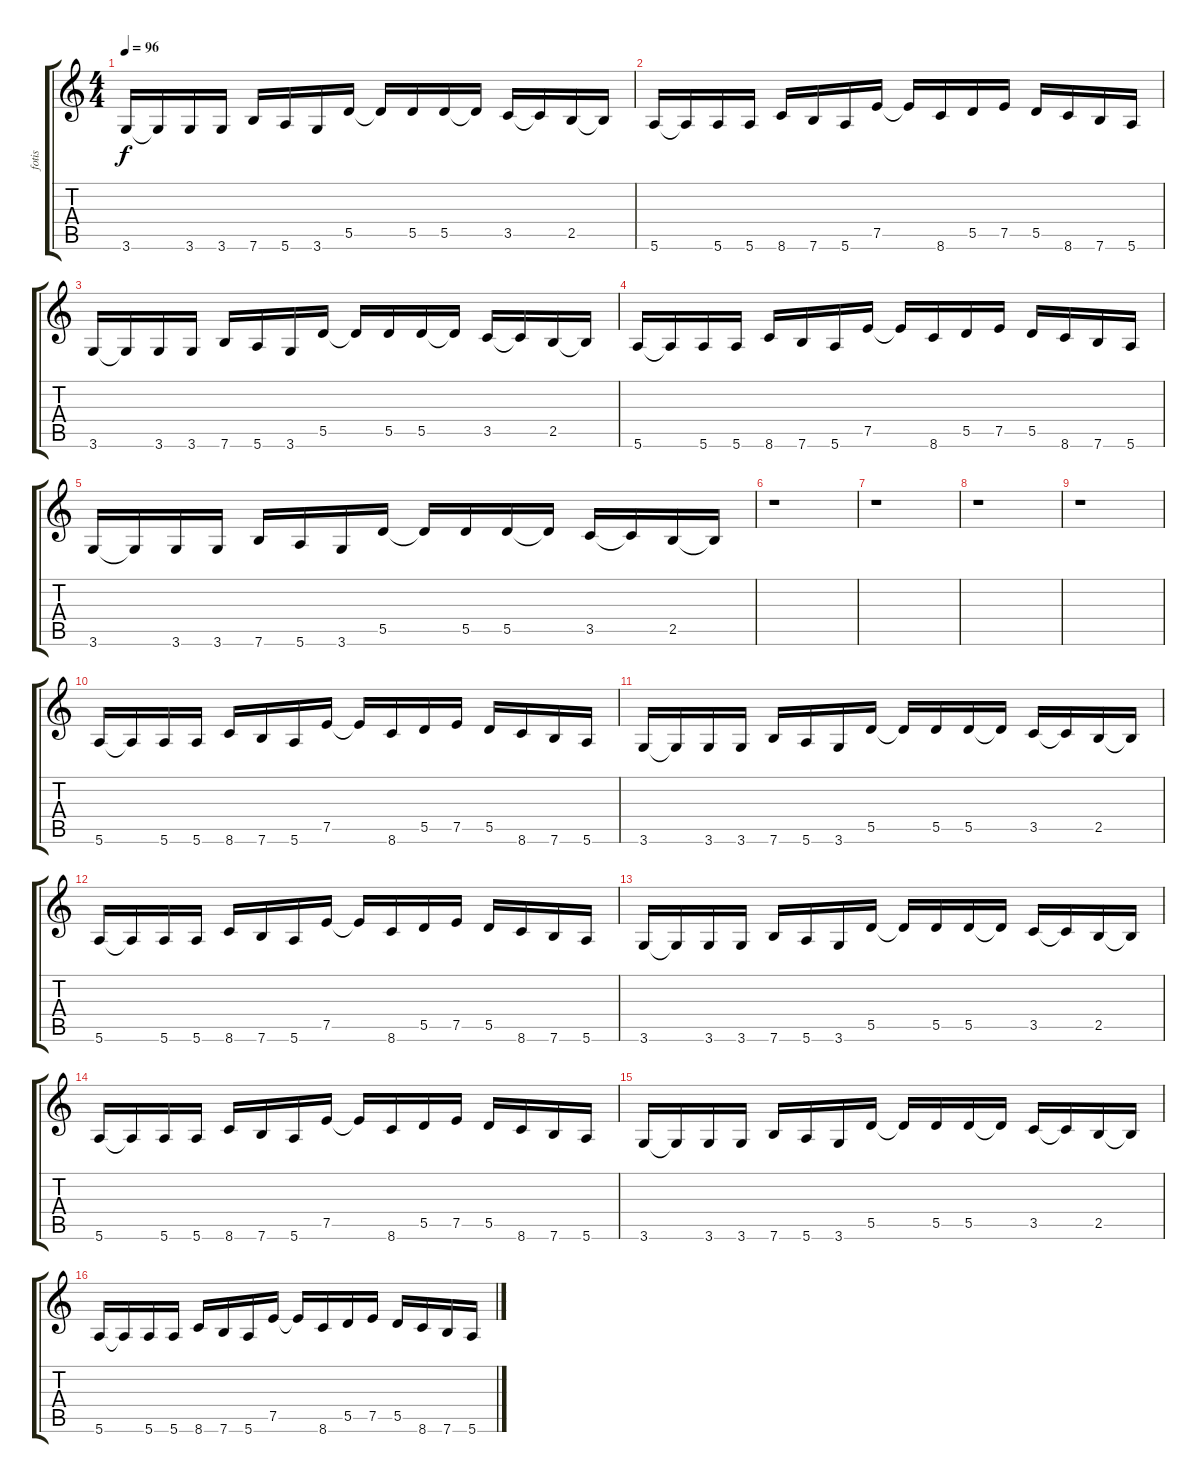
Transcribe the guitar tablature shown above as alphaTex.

\track ("fotis" "fotis") {instrument overdrivenguitar}
\staff {score tabs}
\tuning (E4 B3 G3 D3 A2 E2) {hide}
\ts (4 4)
\tempo 96
\clef g2
\ks c
3.6.16{dy f} 3.6{t}.16 3.6.16 3.6.16 7.6.16 5.6.16 3.6.16 5.5.16 5.5{t}.16 5.5.16 5.5.16 5.5{t}.16 3.5.16 3.5{t}.16 2.5.16 2.5{t}.16 |
5.6.16 5.6{t}.16 5.6.16 5.6.16 8.6.16 7.6.16 5.6.16 7.5.16 7.5{t}.16 8.6.16 5.5.16 7.5.16 5.5.16 8.6.16 7.6.16 5.6.16 |
3.6.16 3.6{t}.16 3.6.16 3.6.16 7.6.16 5.6.16 3.6.16 5.5.16 5.5{t}.16 5.5.16 5.5.16 5.5{t}.16 3.5.16 3.5{t}.16 2.5.16 2.5{t}.16 |
5.6.16 5.6{t}.16 5.6.16 5.6.16 8.6.16 7.6.16 5.6.16 7.5.16 7.5{t}.16 8.6.16 5.5.16 7.5.16 5.5.16 8.6.16 7.6.16 5.6.16 |
3.6.16 3.6{t}.16 3.6.16 3.6.16 7.6.16 5.6.16 3.6.16 5.5.16 5.5{t}.16 5.5.16 5.5.16 5.5{t}.16 3.5.16 3.5{t}.16 2.5.16 2.5{t}.16 |
r.1 |
r.1 |
r.1 |
r.1 |
5.6.16 5.6{t}.16 5.6.16 5.6.16 8.6.16 7.6.16 5.6.16 7.5.16 7.5{t}.16 8.6.16 5.5.16 7.5.16 5.5.16 8.6.16 7.6.16 5.6.16 |
3.6.16 3.6{t}.16 3.6.16 3.6.16 7.6.16 5.6.16 3.6.16 5.5.16 5.5{t}.16 5.5.16 5.5.16 5.5{t}.16 3.5.16 3.5{t}.16 2.5.16 2.5{t}.16 |
5.6.16 5.6{t}.16 5.6.16 5.6.16 8.6.16 7.6.16 5.6.16 7.5.16 7.5{t}.16 8.6.16 5.5.16 7.5.16 5.5.16 8.6.16 7.6.16 5.6.16 |
3.6.16 3.6{t}.16 3.6.16 3.6.16 7.6.16 5.6.16 3.6.16 5.5.16 5.5{t}.16 5.5.16 5.5.16 5.5{t}.16 3.5.16 3.5{t}.16 2.5.16 2.5{t}.16 |
5.6.16 5.6{t}.16 5.6.16 5.6.16 8.6.16 7.6.16 5.6.16 7.5.16 7.5{t}.16 8.6.16 5.5.16 7.5.16 5.5.16 8.6.16 7.6.16 5.6.16 |
3.6.16 3.6{t}.16 3.6.16 3.6.16 7.6.16 5.6.16 3.6.16 5.5.16 5.5{t}.16 5.5.16 5.5.16 5.5{t}.16 3.5.16 3.5{t}.16 2.5.16 2.5{t}.16 |
5.6.16 5.6{t}.16 5.6.16 5.6.16 8.6.16 7.6.16 5.6.16 7.5.16 7.5{t}.16 8.6.16 5.5.16 7.5.16 5.5.16 8.6.16 7.6.16 5.6.16
